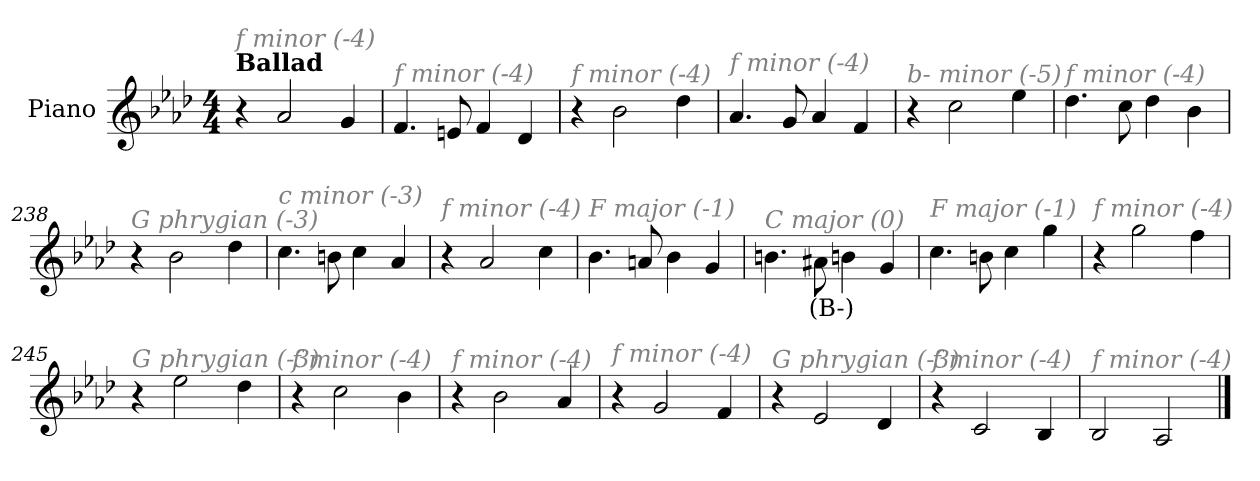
**kern	**text
*part1	*part1
*staff1	*staff1
*I"Piano	*
*I'Pno.	*
*clefG2	*
*k[b-e-a-d-]	*
*M4/4	*
=1	=1
!LO:TX:B:t=Ballad	!
!LO:TX:i:color=#808080:t=f minor (-4)	!
4r	.
2a-/	.
4g/	.
=233	=233
!LO:TX:i:color=#808080:t=f minor (-4)	!
4.f/	.
8en/	.
4f/	.
4d-/	.
=234	=234
!LO:TX:i:color=#808080:t=f minor (-4)	!
4r	.
2b-\	.
4dd-\	.
=235	=235
!LO:TX:i:color=#808080:t=f minor (-4)	!
4.a-/	.
8g/	.
4a-/	.
4f/	.
!!LO:LB:g=z
=236	=236
!LO:TX:i:color=#808080:t=b- minor (-5)	!
4r	.
2cc\	.
4ee-\	.
=237	=237
!LO:TX:i:color=#808080:t=f minor (-4)	!
4.dd-\	.
8cc\	.
4dd-\	.
4b-\	.
=238	=238
!LO:TX:i:color=#808080:t=G phrygian (-3)	!
4r	.
2b-\	.
4dd-\	.
=239	=239
!LO:TX:i:color=#808080:t=c minor (-3)	!
4.cc\	.
8bn\	.
4cc\	.
4a-/	.
!!LO:LB:g=z
=240	=240
!LO:TX:i:color=#808080:t=f minor (-4)	!
4r	.
2a-/	.
4cc\	.
=241	=241
!LO:TX:i:color=#808080:t=F major (-1)	!
4.b-\	.
8an/	.
4b-\	.
4g/	.
=242	=242
!LO:TX:i:color=#808080:t=C major (0)	!
4.bn\	.
8a#Xi\	(B-)
4bn\	.
4g/	.
=243	=243
!LO:TX:i:color=#808080:t=F major (-1)	!
4.cc\	.
8bn\	.
4cc\	.
4gg\	.
!!LO:LB:g=z
=244	=244
!LO:TX:i:color=#808080:t=f minor (-4)	!
4r	.
2gg\	.
4ff\	.
=245	=245
!LO:TX:i:color=#808080:t=G phrygian (-3)	!
4r	.
2ee-\	.
4dd-\	.
=246	=246
!LO:TX:i:color=#808080:t=f minor (-4)	!
4r	.
2cc\	.
4b-\	.
=247	=247
!LO:TX:i:color=#808080:t=f minor (-4)	!
4r	.
2b-\	.
4a-/	.
!!LO:LB:g=z
=248	=248
!LO:TX:i:color=#808080:t=f minor (-4)	!
4r	.
2g/	.
4f/	.
=249	=249
!LO:TX:i:color=#808080:t=G phrygian (-3)	!
4r	.
2e-/	.
4d-/	.
=250	=250
!LO:TX:i:color=#808080:t=f minor (-4)	!
4r	.
2c/	.
4B-/	.
=251	=251
!LO:TX:i:color=#808080:t=f minor (-4)	!
2B-/	.
2A-/	.
==	==
*-	*-
